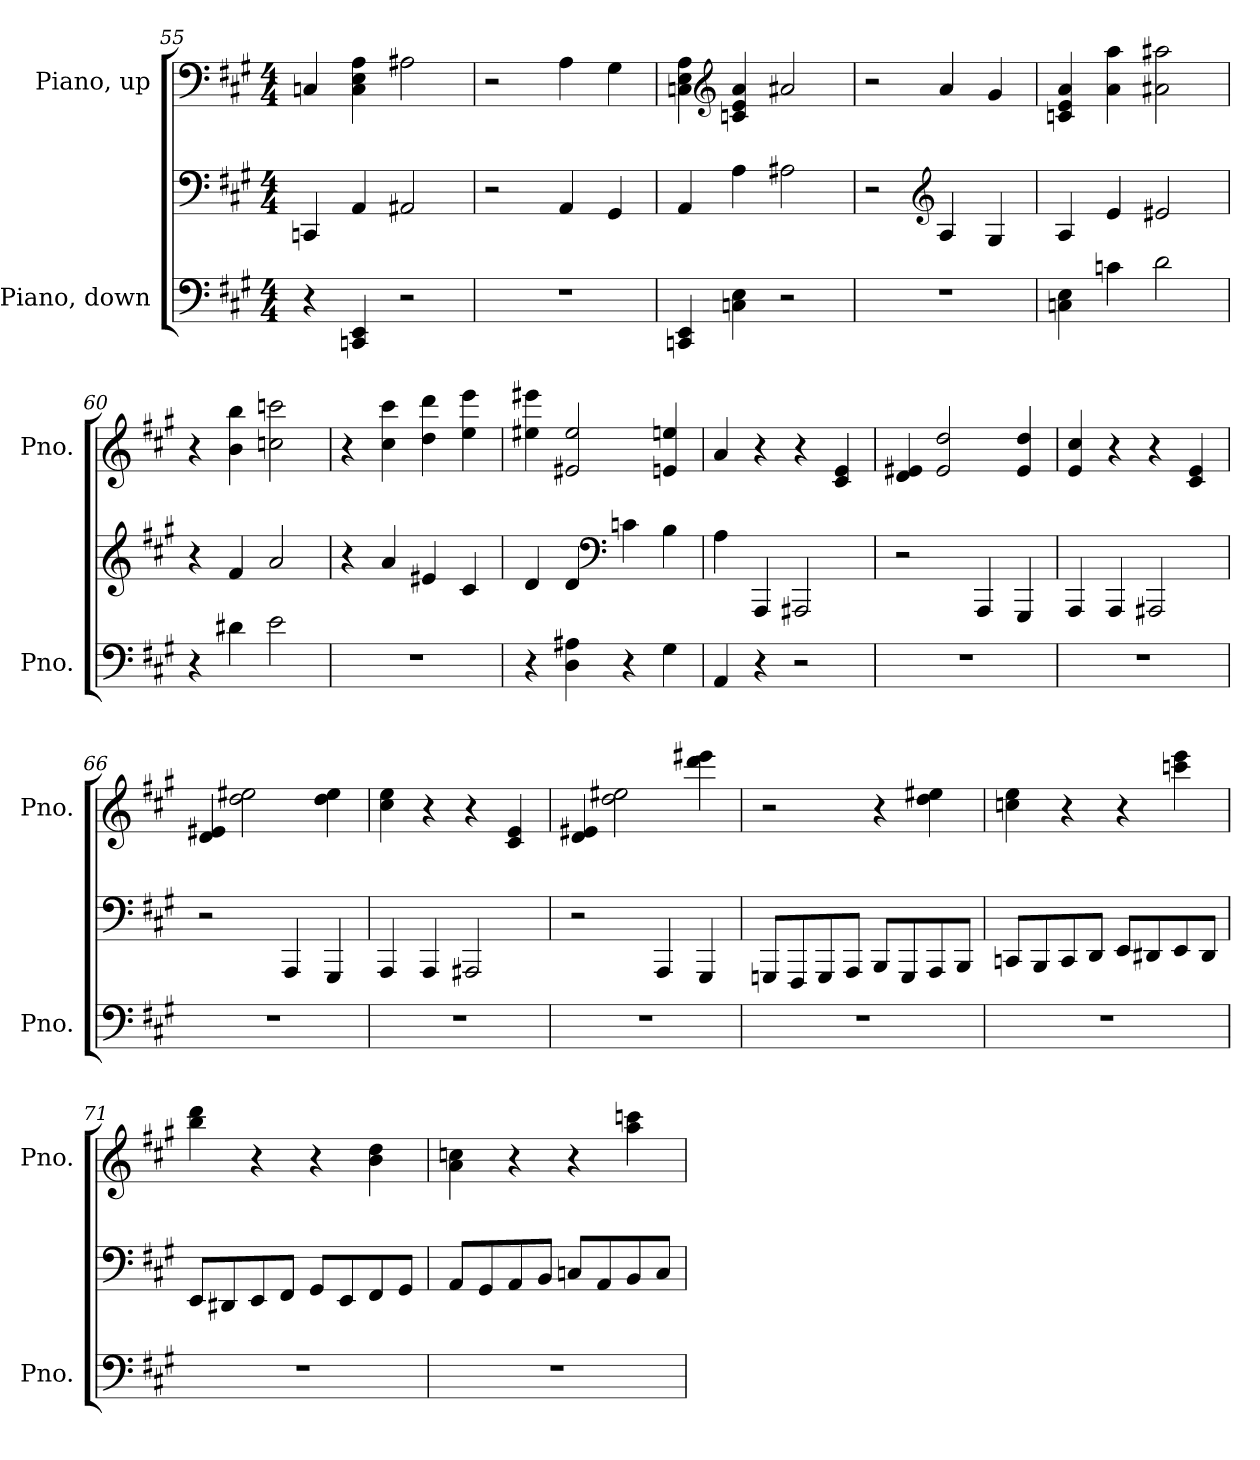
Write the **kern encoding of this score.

**kern	**kern	**kern
*part2	*part2	*part1
*staff3	*staff2	*staff1
*I"Piano, down	*	*I"Piano, up
*I'Pno.	*	*I'Pno.
*clefF4	*clefF4	*clefF4
*k[f#c#g#]	*k[f#c#g#]	*k[f#c#g#]
*M4/4	*M4/4	*M4/4
=55	=55	=55
4r	4CCn/	4Cn/
4CCn/ 4EE/	4AA/	4C\ 4E\ 4A\
2r	2AA#X/	2A#X\
=56	=56	=56
1r	2r	2r
.	4AA/	4A\
.	4GG#/	4G#\
!!LO:LB:g=z
=57	=57	=57
4CCn/ 4EE/	4AA/	4Cn\ 4E\ 4A\
*	*	*clefG2
4Cn\ 4E\	4A\	4cn/ 4e/ 4a/
2r	2A#X\	2a#X/
=58	=58	=58
1r	2r	2r
*	*clefG2	*
.	4A/	4a/
.	4G#/	4g#/
=59	=59	=59
4Cn\ 4E\	4A/	4cn/ 4e/ 4a/
4cn\	4e/	4a\ 4aa\
2d\	2e#X/	2a#X\ 2aa#X\
=60	=60	=60
4r	4r	4r
4d#X\	4f#/	4b\ 4bb\
2e\	2a/	2ccn\ 2cccn\
=61	=61	=61
1r	4r	4r
.	4a/	4cc#\ 4ccc#\
.	4e#X/	4dd\ 4ddd\
.	4c#/	4ee\ 4eee\
=62	=62	=62
4r	4d/	4ee#X\ 4eee#X\
4D\ 4A#X\	4d/	2e#X/ 2ee#/
*	*clefF4	*
4r	4cn\	.
4G#\	4B\	4en/ 4een/
!!LO:LB:g=z
=63	=63	=63
4AA/	4A\	4a/
4r	4AAA/	4r
2r	2AAA#X/	4r
.	.	4c#/ 4e/
=64	=64	=64
1r	2r	4d/ 4e#X/
.	.	2e#/ 2dd/
.	4AAA/	.
.	4GGG#/	4e#/ 4dd/
=65	=65	=65
1r	4AAA/	4e/ 4cc#/
.	4AAA/	4r
.	2AAA#X/	4r
.	.	4c#/ 4e/
=66	=66	=66
1r	2r	4d/ 4e#X/
.	.	2dd\ 2ee#X\
.	4AAA/	.
.	4GGG#/	4dd\ 4ee#\
=67	=67	=67
1r	4AAA/	4cc#\ 4ee\
.	4AAA/	4r
.	2AAA#X/	4r
.	.	4c#/ 4e/
=68	=68	=68
1r	2r	4d/ 4e#X/
.	.	2dd\ 2ee#X\
.	4AAA/	.
.	4GGG#/	4ddd\ 4eee#X\
!!LO:PB:g=z
=69	=69	=69
1r	8GGGn/L	2r
.	8FFF#/	.
.	8GGG/	.
.	8AAA/J	.
.	8BBB/L	4r
.	8GGG/	.
.	8AAA/	4dd\ 4ee#X\
.	8BBB/J	.
=70	=70	=70
1r	8CCn/L	4ccn\ 4ee\
.	8BBB/	.
.	8CC/	4r
.	8DD/J	.
.	8EE/L	4r
.	8DD#X/	.
.	8EE/	4cccn\ 4eee\
.	8DD#/J	.
=71	=71	=71
1r	8EE/L	4bb\ 4ddd\
.	8DD#X/	.
.	8EE/	4r
.	8FF#/J	.
.	8GG#/L	4r
.	8EE/	.
.	8FF#/	4b\ 4dd\
.	8GG#/J	.
!!LO:LB:g=z
=72	=72	=72
1r	8AA/L	4a\ 4ccn\
.	8GG#/	.
.	8AA/	4r
.	8BB/J	.
.	8Cn/L	4r
.	8AA/	.
.	8BB/	4aa\ 4cccn\
.	8C/J	.
=	=	=
*-	*-	*-
